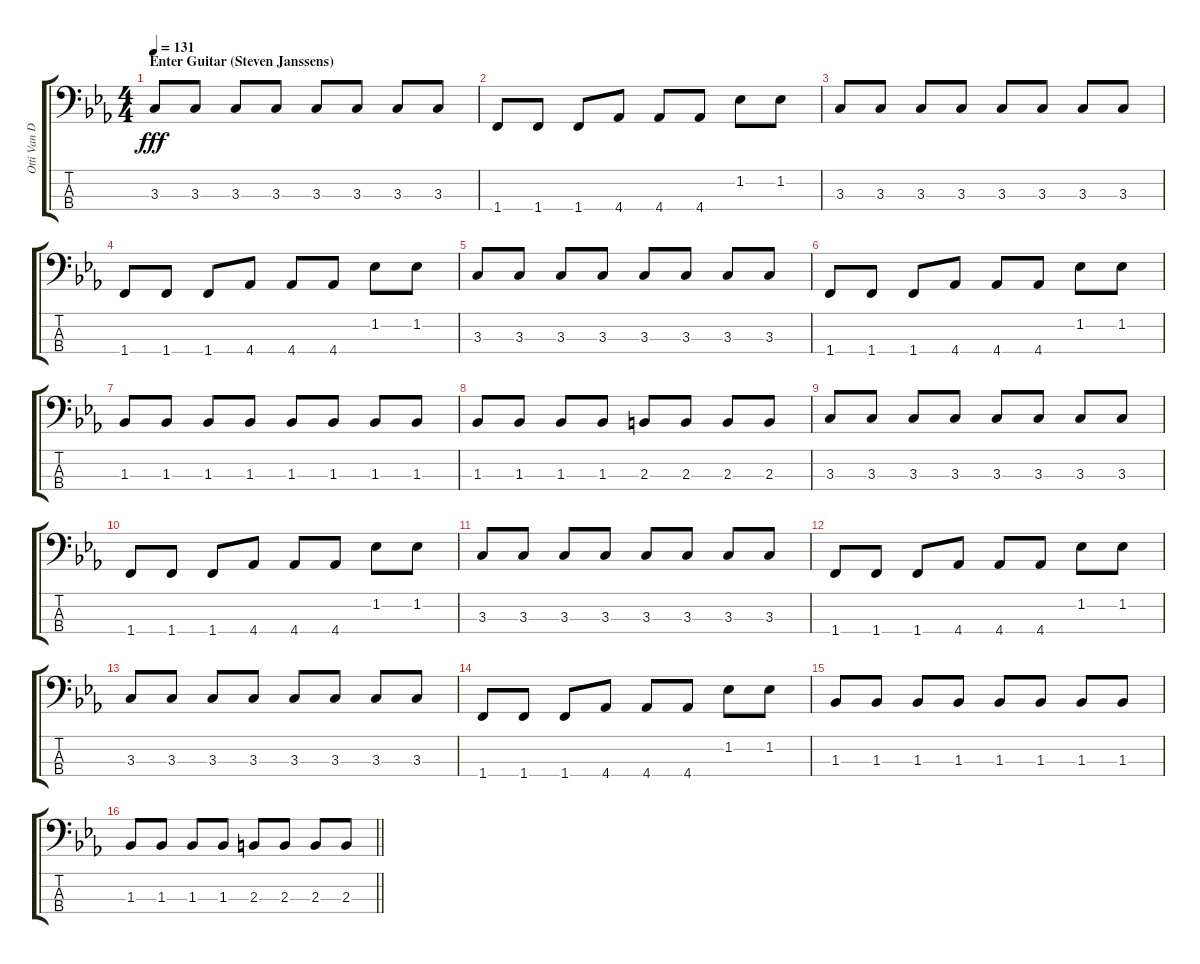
\track ("Otti Van Der Werf (Bass)" "Otti Van D") {instrument fretlessbass}
\staff {score tabs}
\tuning (G2 D2 A1 E1) {hide}
\ts (4 4)
\section ("" "Enter Guitar (Steven Janssens)")
\tempo 131
\clef f4
\ks cminor
3.3.8{dy fff} 3.3.8 3.3.8 3.3.8 3.3.8 3.3.8 3.3.8 3.3.8 |
1.4.8 1.4.8 1.4.8 4.4.8 4.4.8 4.4.8 1.2.8 1.2.8 |
3.3.8 3.3.8 3.3.8 3.3.8 3.3.8 3.3.8 3.3.8 3.3.8 |
1.4.8 1.4.8 1.4.8 4.4.8 4.4.8 4.4.8 1.2.8 1.2.8 |
3.3.8 3.3.8 3.3.8 3.3.8 3.3.8 3.3.8 3.3.8 3.3.8 |
1.4.8 1.4.8 1.4.8 4.4.8 4.4.8 4.4.8 1.2.8 1.2.8 |
1.3.8 1.3.8 1.3.8 1.3.8 1.3.8 1.3.8 1.3.8 1.3.8 |
1.3.8 1.3.8 1.3.8 1.3.8 2.3.8 2.3.8 2.3.8 2.3.8 |
3.3.8 3.3.8 3.3.8 3.3.8 3.3.8 3.3.8 3.3.8 3.3.8 |
1.4.8 1.4.8 1.4.8 4.4.8 4.4.8 4.4.8 1.2.8 1.2.8 |
3.3.8 3.3.8 3.3.8 3.3.8 3.3.8 3.3.8 3.3.8 3.3.8 |
1.4.8 1.4.8 1.4.8 4.4.8 4.4.8 4.4.8 1.2.8 1.2.8 |
3.3.8 3.3.8 3.3.8 3.3.8 3.3.8 3.3.8 3.3.8 3.3.8 |
1.4.8 1.4.8 1.4.8 4.4.8 4.4.8 4.4.8 1.2.8 1.2.8 |
1.3.8 1.3.8 1.3.8 1.3.8 1.3.8 1.3.8 1.3.8 1.3.8 |
\barLineRight lightlight
1.3.8 1.3.8 1.3.8 1.3.8 2.3.8 2.3.8 2.3.8 2.3.8
